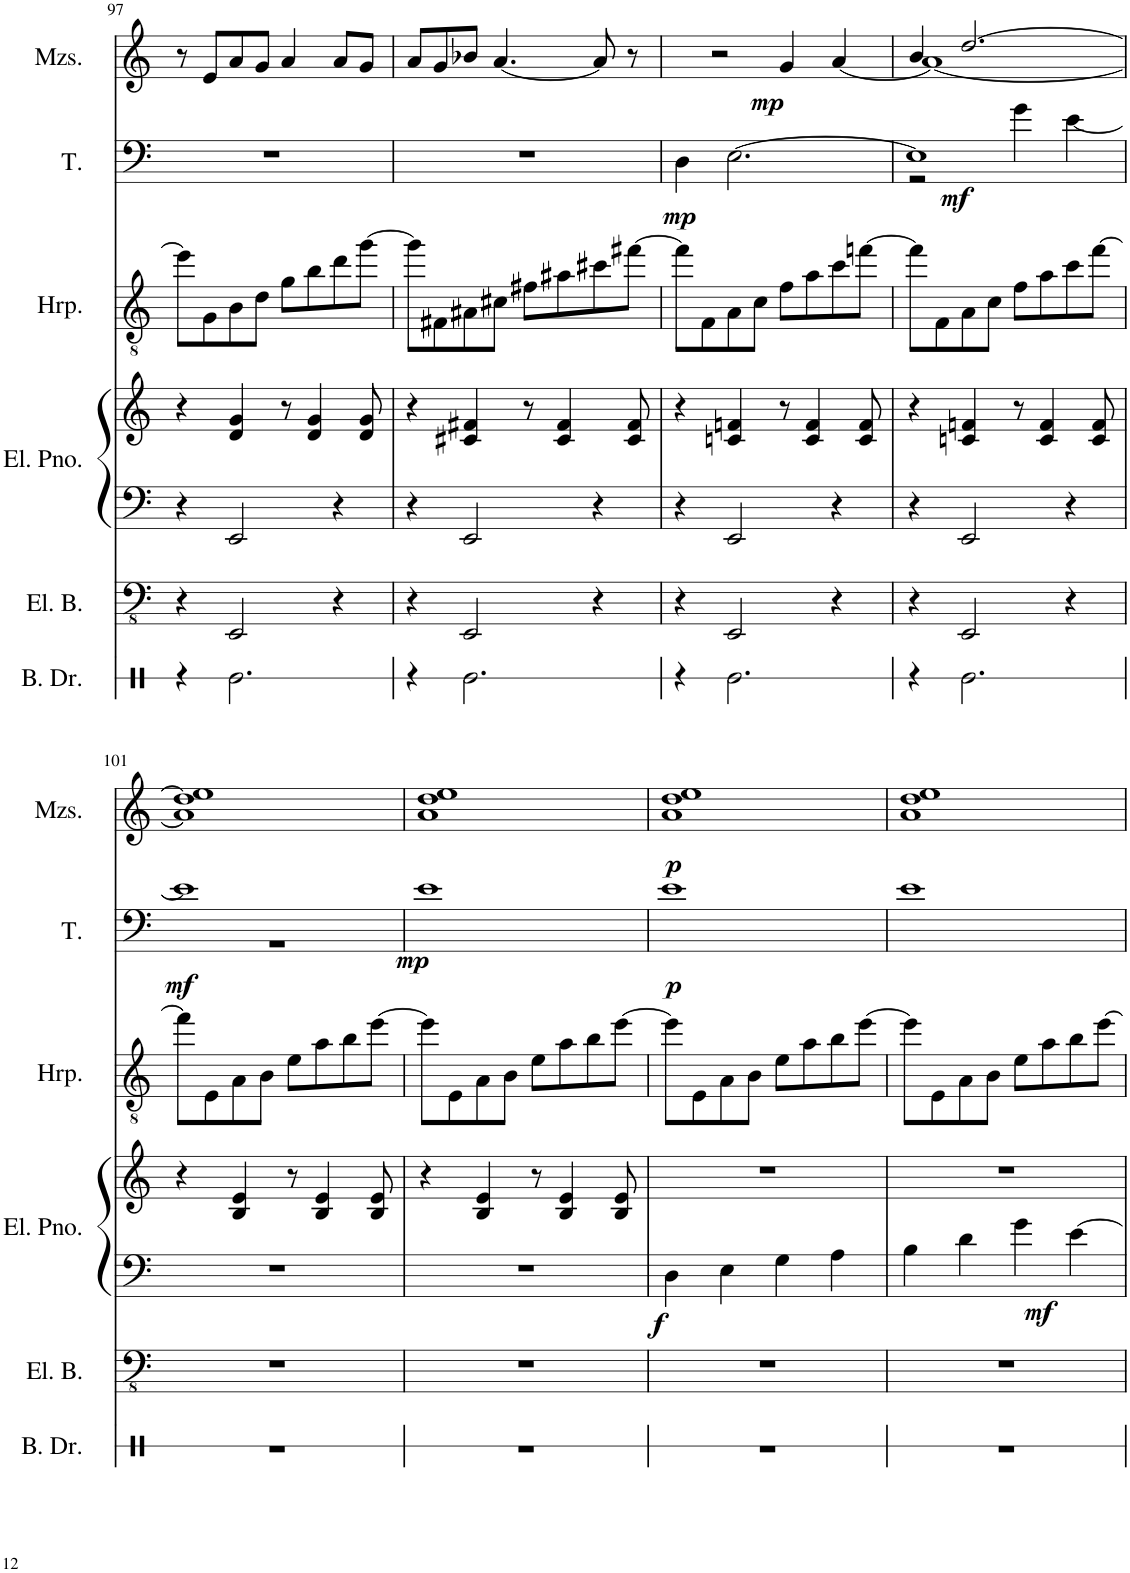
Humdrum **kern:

**kern	**kern	**kern	**kern	**dynam	**kern	**kern	**dynam	**kern	**dynam
*part6	*part5	*part4	*part4	*part4	*part3	*part2	*part2	*part1	*part1
*staff7	*staff6	*staff5	*staff4	*staff4/5	*staff3	*staff2	*staff2	*staff1	*staff1
*I"Bass Drum	*I"Electric Bass	*I"Electric Piano	*	*	*I"Harp	*I"Tenor	*	*I"Mezzo-soprano	*
*I'B. Dr.	*I'El. B.	*I'El. Pno.	*	*	*I'Hrp.	*I'T.	*	*I'Mzs.	*
!!LO:PB:g=z
*clefX	*clefFv4	*clefF4	*clefG2	*	*clefGv2	*clefF4	*	*clefG2	*
*k[]	*k[]	*k[]	*k[]	*	*k[]	*k[]	*	*k[]	*
*M4/4	*M4/4	*M4/4	*M4/4	*	*M4/4	*M4/4	*	*M4/4	*
=97	=97	=97	=97	=97	=97	=97	=97	=97	=97
4r	4r	4r	4r	.	8ee\L]	1r	.	8r	.
.	.	.	.	.	8G\	.	.	8e/L	.
2.Re\	2EEE/	2EE/	4d/ 4g/	.	8B\	.	.	8a/	.
.	.	.	.	.	8d\J	.	.	8g/J	.
.	.	.	8r	.	8g\L	.	.	4a/	.
.	.	.	4d/ 4g/	.	8b\	.	.	.	.
.	4r	4r	.	.	8dd\	.	.	8a/L	.
.	.	.	8d/ 8g/	.	[8gg\J	.	.	8g/J	.
=98	=98	=98	=98	=98	=98	=98	=98	=98	=98
4r	4r	4r	4r	.	8gg\L]	1r	.	8a/L	.
.	.	.	.	.	8F#X\	.	.	8g/	.
2.Re\	2EEE/	2EE/	4c#X/ 4f#X/	.	8A#X\	.	.	8b-X/J	.
.	.	.	.	.	8c#X\J	.	.	[4.a/	.
.	.	.	8r	.	8f#X\L	.	.	.	.
.	.	.	4c#/ 4f#/	.	8a#X\	.	.	.	.
.	4r	4r	.	.	8cc#X\	.	.	8a/]	.
.	.	.	8c#/ 8f#/	.	[8ff#X\J	.	.	8r	.
=99	=99	=99	=99	=99	=99	=99	=99	=99	=99
!	!	!	!	!	!	!	!LO:DY:b	!	!
4r	4r	4r	4r	.	8ff#\L]	4D\	mp	2r	.
.	.	.	.	.	8F\	.	.	.	.
2.Re\	2EEE/	2EE/	4cn/ 4fn/	.	8A\	[2.E\	.	.	.
.	.	.	.	.	8c\J	.	.	.	.
!	!	!	!	!	!	!	!	!	!LO:DY:b
.	.	.	8r	.	8f\L	.	.	4g/	mp
.	.	.	4c/ 4f/	.	8a\	.	.	.	.
.	4r	4r	.	.	8cc\	.	.	[4a/	.
.	.	.	8c/ 8f/	.	[8ffn\J	.	.	.	.
=100	=100	=100	=100	=100	=100	=100	=100	=100	=100
*	*	*	*	*	*	*^	*	*^	*
4r	4r	4r	4r	.	8ff\L]	1E]	2r	.	4b/	1a_	.
.	.	.	.	.	8F\	.	.	.	.	.	.
2.Re\	2EEE/	2EE/	4cn/ 4fn/	.	8A\	.	.	.	[2.dd/	.	.
.	.	.	.	.	8c\J	.	.	.	.	.	.
!	!	!	!	!	!	!	!	!LO:DY:b	!	!	!
.	.	.	8r	.	8f\L	.	4g\	mf	.	.	.
.	.	.	4c/ 4f/	.	8a\	.	.	.	.	.	.
.	4r	4r	.	.	8cc\	.	[4e\	.	.	.	.
.	.	.	8c/ 8f/	.	[8ff\J	.	.	.	.	.	.
!!LO:LB:g=z
=101	=101	=101	=101	=101	=101	=101	=101	=101	=101	=101	=101
*	*	*	*	*	*	*	*	*	*	*^	*
!	!	!	!	!	!	!	!	!LO:DY:b	!	!	!	!
1r	1r	1r	4r	.	8ff\L]	1e]	1r	mf	1ee	1a]	1dd]	.
.	.	.	.	.	8E\	.	.	.	.	.	.	.
.	.	.	4B/ 4e/	.	8A\	.	.	.	.	.	.	.
.	.	.	.	.	8B\J	.	.	.	.	.	.	.
.	.	.	8r	.	8e\L	.	.	.	.	.	.	.
.	.	.	4B/ 4e/	.	8a\	.	.	.	.	.	.	.
.	.	.	.	.	8b\	.	.	.	.	.	.	.
.	.	.	8B/ 8e/	.	[8ee\J	.	.	.	.	.	.	.
*	*	*	*	*	*	*v	*v	*	*	*	*	*
=102	=102	=102	=102	=102	=102	=102	=102	=102	=102	=102	=102
!	!	!	!	!	!	!	!LO:DY:b	!	!	!	!
1r	1r	1r	4r	.	8ee\L]	1e	mp	1ee	1a	1dd	.
.	.	.	.	.	8E\	.	.	.	.	.	.
.	.	.	4B/ 4e/	.	8A\	.	.	.	.	.	.
.	.	.	.	.	8B\J	.	.	.	.	.	.
.	.	.	8r	.	8e\L	.	.	.	.	.	.
.	.	.	4B/ 4e/	.	8a\	.	.	.	.	.	.
.	.	.	.	.	8b\	.	.	.	.	.	.
.	.	.	8B/ 8e/	.	[8ee\J	.	.	.	.	.	.
=103	=103	=103	=103	=103	=103	=103	=103	=103	=103	=103	=103
!	!	!	!	!LO:DY:b=2	!	!	!LO:DY:b	!	!	!	!LO:DY:b
1r	1r	4D\	1r	f	8ee\L]	1e	p	1ee	1a	1dd	p
.	.	.	.	.	8E\	.	.	.	.	.	.
.	.	4E\	.	.	8A\	.	.	.	.	.	.
.	.	.	.	.	8B\J	.	.	.	.	.	.
.	.	4G\	.	.	8e\L	.	.	.	.	.	.
.	.	.	.	.	8a\	.	.	.	.	.	.
.	.	4A\	.	.	8b\	.	.	.	.	.	.
.	.	.	.	.	[8ee\J	.	.	.	.	.	.
=104	=104	=104	=104	=104	=104	=104	=104	=104	=104	=104	=104
1r	1r	4B\	1r	.	8ee\L]	1e	.	1ee	1a	1dd	.
.	.	.	.	.	8E\	.	.	.	.	.	.
.	.	4d\	.	.	8A\	.	.	.	.	.	.
.	.	.	.	.	8B\J	.	.	.	.	.	.
.	.	4g\	.	.	8e\L	.	.	.	.	.	.
.	.	.	.	.	8a\	.	.	.	.	.	.
!	!	!	!	!LO:DY:b=2	!	!	!	!	!	!	!
.	.	[4e\	.	mf	8b\	.	.	.	.	.	.
.	.	.	.	.	[8ee\J	.	.	.	.	.	.
*	*	*	*	*	*	*	*	*v	*v	*v	*
=	=	=	=	=	=	=	=	=	=
*-	*-	*-	*-	*-	*-	*-	*-	*-	*-
